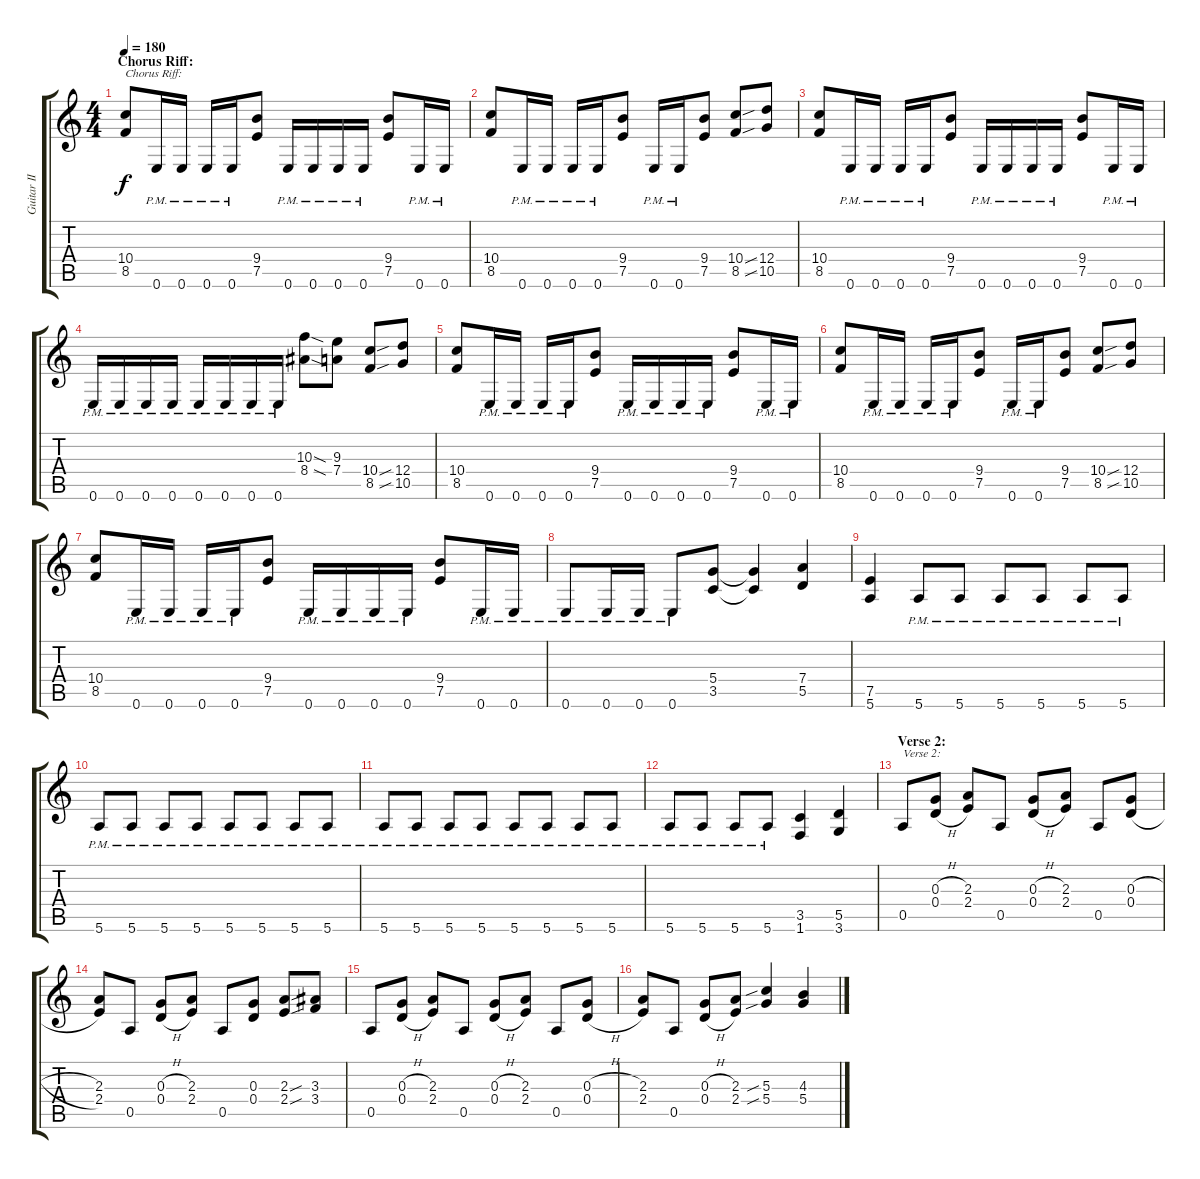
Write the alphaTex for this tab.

\track ("Guitar II" "Guitar II") {instrument distortionguitar}
\staff {score tabs}
\tuning (E4 B3 G3 D3 A2 E2) {hide}
\ts (4 4)
\section ("" "Chorus Riff:")
\tempo 180
\clef g2
\ks c
(10.4 8.5).8{txt "Chorus Riff:" dy f} 0.6{pm}.16 0.6{pm}.16 0.6{pm}.16 0.6{pm}.16 (9.4 7.5).8 0.6{pm}.16 0.6{pm}.16 0.6{pm}.16 0.6{pm}.16 (9.4 7.5).8 0.6{pm}.16 0.6{pm}.16 |
(10.4 8.5).8 0.6{pm}.16 0.6{pm}.16 0.6{pm}.16 0.6{pm}.16 (9.4 7.5).8 0.6{pm}.16 0.6{pm}.16 (9.4 7.5).8 (10.4{sou} 8.5{sou}).8 (12.4 10.5).8 |
(10.4 8.5).8 0.6{pm}.16 0.6{pm}.16 0.6{pm}.16 0.6{pm}.16 (9.4 7.5).8 0.6{pm}.16 0.6{pm}.16 0.6{pm}.16 0.6{pm}.16 (9.4 7.5).8 0.6{pm}.16 0.6{pm}.16 |
0.6{pm}.16 0.6{pm}.16 0.6{pm}.16 0.6{pm}.16 0.6{pm}.16 0.6{pm}.16 0.6{pm}.16 0.6{pm}.16 (10.3{sod} 8.4{sod}).8 (9.3 7.4).8 (10.4{sou} 8.5{sou}).8 (12.4 10.5).8 |
(10.4 8.5).8 0.6{pm}.16 0.6{pm}.16 0.6{pm}.16 0.6{pm}.16 (9.4 7.5).8 0.6{pm}.16 0.6{pm}.16 0.6{pm}.16 0.6{pm}.16 (9.4 7.5).8 0.6{pm}.16 0.6{pm}.16 |
(10.4 8.5).8 0.6{pm}.16 0.6{pm}.16 0.6{pm}.16 0.6{pm}.16 (9.4 7.5).8 0.6{pm}.16 0.6{pm}.16 (9.4 7.5).8 (10.4{sou} 8.5{sou}).8 (12.4 10.5).8 |
(10.4 8.5).8 0.6{pm}.16 0.6{pm}.16 0.6{pm}.16 0.6{pm}.16 (9.4 7.5).8 0.6{pm}.16 0.6{pm}.16 0.6{pm}.16 0.6{pm}.16 (9.4 7.5).8 0.6{pm}.16 0.6{pm}.16 |
0.6{pm}.8 0.6{pm}.16 0.6{pm}.16 0.6{pm}.8 (5.4 3.5).8 (5.4{t} 3.5{t}).4 (7.4 5.5).4 |
(7.5 5.6).4 5.6{pm}.8 5.6{pm}.8 5.6{pm}.8 5.6{pm}.8 5.6{pm}.8 5.6{pm}.8 |
5.6{pm}.8 5.6{pm}.8 5.6{pm}.8 5.6{pm}.8 5.6{pm}.8 5.6{pm}.8 5.6{pm}.8 5.6{pm}.8 |
5.6{pm}.8 5.6{pm}.8 5.6{pm}.8 5.6{pm}.8 5.6{pm}.8 5.6{pm}.8 5.6{pm}.8 5.6{pm}.8 |
5.6{pm}.8 5.6{pm}.8 5.6{pm}.8 5.6{pm}.8 (3.5 1.6).4 (5.5 3.6).4 |
\section ("" "Verse 2:")
0.5.8{txt "Verse 2:"} (0.3{h} 0.4{h}).8 (2.3 2.4).8 0.5.8 (0.3{h} 0.4{h}).8 (2.3 2.4).8 0.5.8 (0.3{h} 0.4{h}).8 |
(2.3 2.4).8 0.5.8 (0.3{h} 0.4{h}).8 (2.3 2.4).8 0.5.8 (0.3 0.4).8 (2.3{sou} 2.4{sou}).8 (3.3 3.4).8 |
0.5.8 (0.3{h} 0.4{h}).8 (2.3 2.4).8 0.5.8 (0.3{h} 0.4{h}).8 (2.3 2.4).8 0.5.8 (0.3{h} 0.4{h}).8 |
(2.3 2.4).8 0.5.8 (0.3{h} 0.4{h}).8 (2.3 2.4).8 (5.3{sib} 5.4{sib}).4 (4.3 5.4).4
